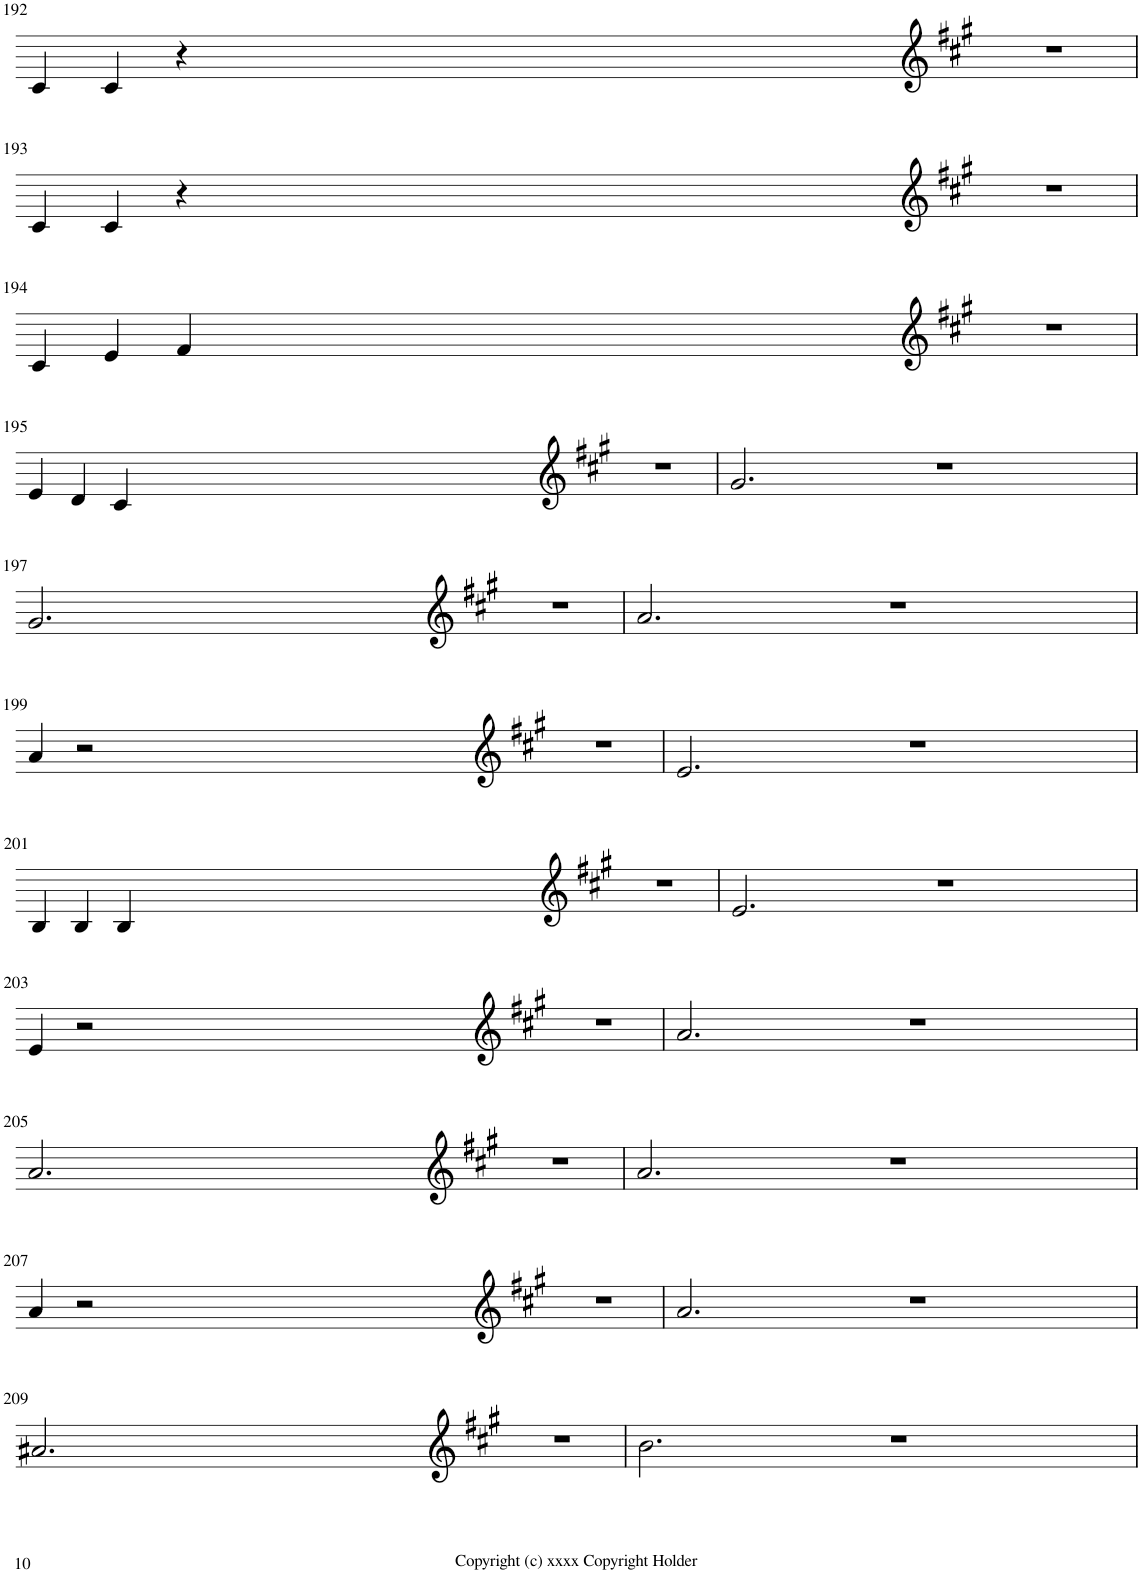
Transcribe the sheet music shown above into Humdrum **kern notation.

**kern
*part1
*staff1
*I"Voice
*I'V
!!LO:PB:g=z
*clefG2
*k[f#c#g#]
*M3/4
=192
4c#/
4c#/
4r
4ryy
2.r
!!LO:LB:g=z
=193
4c#/
4c#/
4r
4ryy
2.r
!!LO:LB:g=z
=194
4c#/
4e/
4f#/
4ryy
2.r
!!LO:LB:g=z
=195
4e/
4d/
4c#/
4ryy
2.r
=196
2.g#/
4ryy
2.r
!!LO:LB:g=z
=197
2.g#/
4ryy
2.r
=198
2.a/
4ryy
2.r
!!LO:LB:g=z
=199
4a/
2r
4ryy
2.r
=200
2.e/
4ryy
2.r
!!LO:LB:g=z
=201
4B/
4B/
4B/
4ryy
2.r
=202
2.e/
4ryy
2.r
!!LO:LB:g=z
=203
4e/
2r
4ryy
2.r
=204
2.a/
4ryy
2.r
!!LO:LB:g=z
=205
2.a/
4ryy
2.r
=206
2.a/
4ryy
2.r
!!LO:LB:g=z
=207
4a/
2r
4ryy
2.r
=208
2.a/
4ryy
2.r
!!LO:LB:g=z
=209
2.a#X/
4ryy
2.r
=210
2.b\
4ryy
2.r
=
*-
